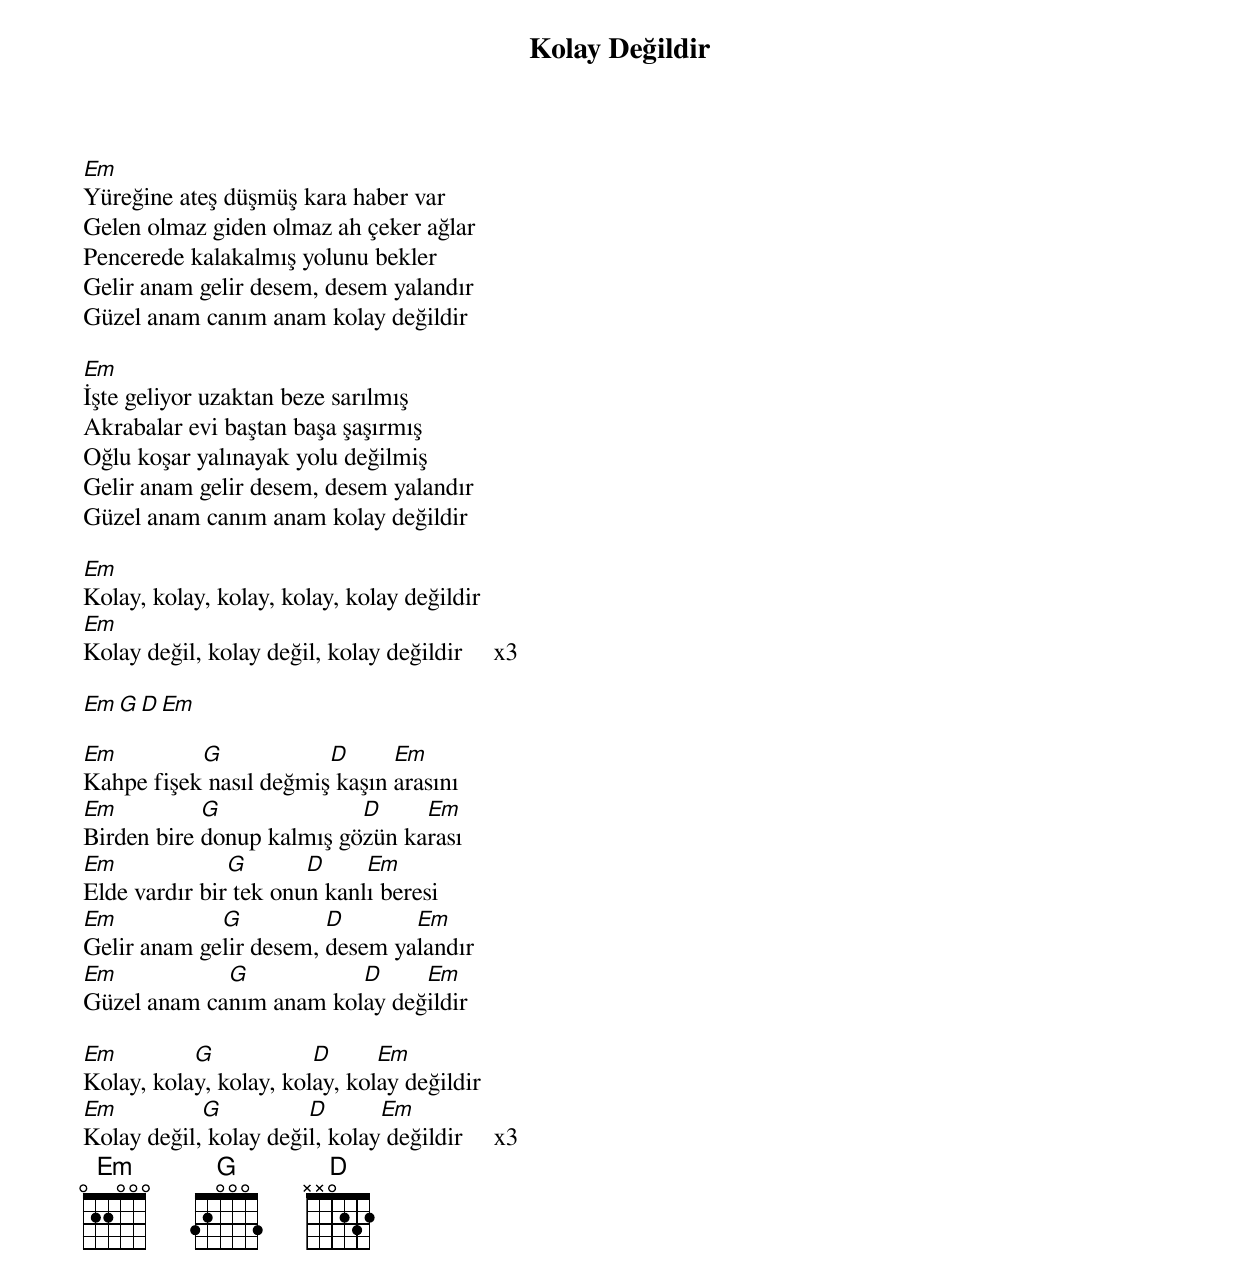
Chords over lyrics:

{title: Kolay Değildir}
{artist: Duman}

Em
Yüreğine ateş düşmüş kara haber var
Gelen olmaz giden olmaz ah çeker ağlar
Pencerede kalakalmış yolunu bekler
Gelir anam gelir desem, desem yalandır
Güzel anam canım anam kolay değildir

Em
İşte geliyor uzaktan beze sarılmış
Akrabalar evi baştan başa şaşırmış
Oğlu koşar yalınayak yolu değilmiş
Gelir anam gelir desem, desem yalandır
Güzel anam canım anam kolay değildir

Em
Kolay, kolay, kolay, kolay, kolay değildir
Em
Kolay değil, kolay değil, kolay değildir     x3

Em  G  D  Em

Em         G            D      Em
Kahpe fişek nasıl değmiş kaşın arasını
Em          G              D     Em
Birden bire donup kalmış gözün karası
Em             G       D     Em
Elde vardır bir tek onun kanlı beresi
Em           G          D       Em
Gelir anam gelir desem, desem yalandır
Em           G           D     Em
Güzel anam canım anam kolay değildir

Em         G            D      Em
Kolay, kolay, kolay, kolay, kolay değildir
Em          G          D       Em
Kolay değil, kolay değil, kolay değildir     x3
